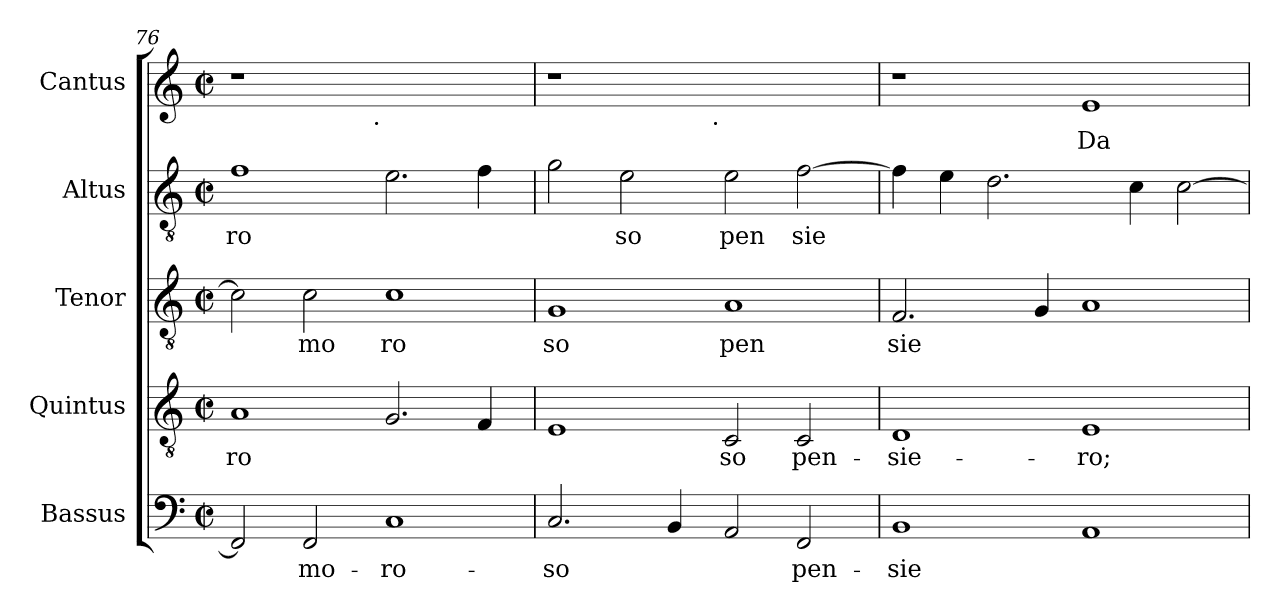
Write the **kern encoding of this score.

**kern	**text	**kern	**text	**kern	**text	**kern	**text	**kern	**text
*part5	*part5	*part4	*part4	*part3	*part3	*part2	*part2	*part1	*part1
*staff5	*staff5	*staff4	*staff4	*staff3	*staff3	*staff2	*staff2	*staff1	*staff1
*I"Bassus	*	*I"Quintus	*	*I"Tenor	*	*I"Altus	*	*I"Cantus	*
*I'Bassus	*	*I'Quintus	*	*I'Tenor	*	*I'Altus	*	*I'Cantus	*
*clefF4	*	*clefGv2	*	*clefGv2	*	*clefGv2	*	*clefG2	*
*k[]	*	*k[]	*	*k[]	*	*k[]	*	*k[]	*
*C:	*	*C:	*	*C:	*	*C:	*	*C:	*
*M2/2	*	*M2/2	*	*M2/2	*	*M2/2	*	*M2/2	*
*met(c|)	*	*met(c|)	*	*met(c|)	*	*met(c|)	*	*met(c|)	*
=76	=76	=76	=76	=76	=76	=76	=76	=76	=76
!	!LO:LY:b:cj	!	!LO:LY:b:cj	!	!LO:LY:b:cj	!	!LO:LY:b:cj	!	!
*	*	*	*	*	*	*	*	*^	*
2FF/]	--	1A	-ro-	2c\]	.	1f	ro	1r	2ryy	.
!	!LO:LY:b:cj	!	!	!	!LO:LY:b:cj	!	!	!	!	!
2FF/	-mo-	.	.	2c\	mo	.	.	.	4...ryy	.
!	!	!	!	!	!	!	!	!	!LO:TX:b:t=.	!
.	.	.	.	.	.	.	.	.	1ryy	.
!	!LO:LY:b:cj	!	!LO:LY:b:cj	!	!LO:LY:b:cj	!	!LO:LY:b:cj	!	!	!
1C	-ro-	2.G/	--	1c	ro	2.e\	.	1ryy	.	.
!	!	!	!LO:LY:b:cj	!	!	!	!LO:LY:b:cj	!	!	!
.	.	4F/	--	.	.	4f\	.	.	.	.
.	.	.	.	.	.	.	.	.	32ryy	.
=77	=77	=77	=77	=77	=77	=77	=77	=77	=77	=77
!	!LO:LY:b:cj	!	!LO:LY:b:cj	!	!LO:LY:b:cj	!	!LO:LY:b:cj	!	!	!
2.C/	-so	1E	--	1G	so	2g\	.	1r	2ryy	.
!	!	!	!	!	!	!	!LO:LY:b:cj	!	!	!
.	.	.	.	.	.	2e\	so	.	4...ryy	.
!	!LO:LY:b:cj	!	!	!	!	!	!	!	!	!
4BB/	.	.	.	.	.	.	.	.	.	.
!	!	!	!	!	!	!	!	!	!LO:TX:b:t=.	!
.	.	.	.	.	.	.	.	.	1ryy	.
!	!LO:LY:b:cj	!	!LO:LY:b:cj	!	!LO:LY:b:cj	!	!LO:LY:b:cj	!	!	!
2AA/	.	2C/	-so	1A	pen	2e\	pen	1ryy	.	.
!	!LO:LY:b:cj	!	!LO:LY:b:cj	!	!	!	!LO:LY:b:cj	!	!	!
2FF/	pen-	2C/	pen-	.	.	[>2f\	sie	.	.	.
.	.	.	.	.	.	.	.	.	32ryy	.
=78	=78	=78	=78	=78	=78	=78	=78	=78	=78	=78
!	!LO:LY:b:cj	!	!LO:LY:b:cj	!	!LO:LY:b:cj	!	!LO:LY:b:cj	!	!	!
*	*	*	*	*	*	*	*	*v	*v	*
1BB	-sie-	1D	-sie-	2.F/	sie	4f\]	.	1r	.
!	!	!	!	!	!	!	!LO:LY:b:cj	!	!
.	.	.	.	.	.	4e\	.	.	.
!	!	!	!	!	!	!	!LO:LY:b:cj	!	!
.	.	.	.	.	.	2.d\	.	.	.
!	!	!	!	!	!LO:LY:b:cj	!	!	!	!
.	.	.	.	4G/	.	.	.	.	.
!	!LO:LY:b:cj	!	!LO:LY:b:cj	!	!LO:LY:b:cj	!	!	!	!LO:LY:b:cj
1AA	--	1E	-ro;	1A	.	.	.	1e	-Da
!	!	!	!	!	!	!	!LO:LY:b:cj	!	!
.	.	.	.	.	.	4c\	.	.	.
!	!	!	!	!	!	!	!LO:LY:b:cj	!	!
.	.	.	.	.	.	[>2c\	.	.	.
=	=	=	=	=	=	=	=	=	=
*-	*-	*-	*-	*-	*-	*-	*-	*-	*-
